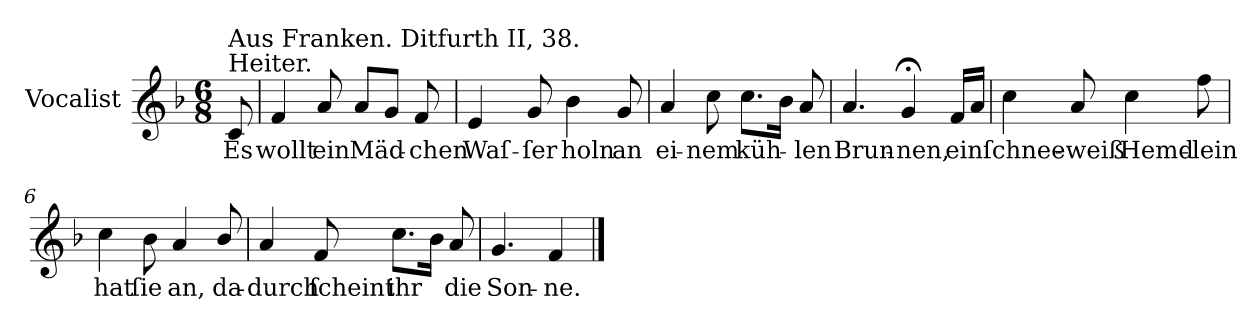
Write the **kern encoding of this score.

**kern	**text
*part1	*part1
*staff1	*staff1
*I"Vocalist	*
*k[b-]	*
*F:	*
*M6/8	*
=	=
!LO:TX:a:t=Heiter.	!
!LO:TX:a:t=Aus Franken. Ditfurth II, 38.	!
8c	Es
=1	=1
4f	wollt
8a	ein
8aL	Mäd-
8gJ	.
8f	-chen
=2	=2
4e	Waſ-
8g	-ſer
4b-	holn
8g	an
=3	=3
4a	ei-
8cc	-nem
8.ccL	küh-
16b-Jk	.
8a	-len
=4	=4
4.a	Brun-
4g;<	-nen,
16fLL	ein
16aJJ	.
=5	=5
4cc	ſchnee-
8a	-weiß
4cc	Hemd-
8ff	-lein
=6	=6
4cc	hat
8b-	ſie
4a	an,
8b-/	da-
=7	=7
4a	-durch
8f	ſcheint
8.ccL	ihr
16b-Jk	.
8a	die
=8	=8
4.g	Son-
4f	-ne.
==	==
*-	*-
